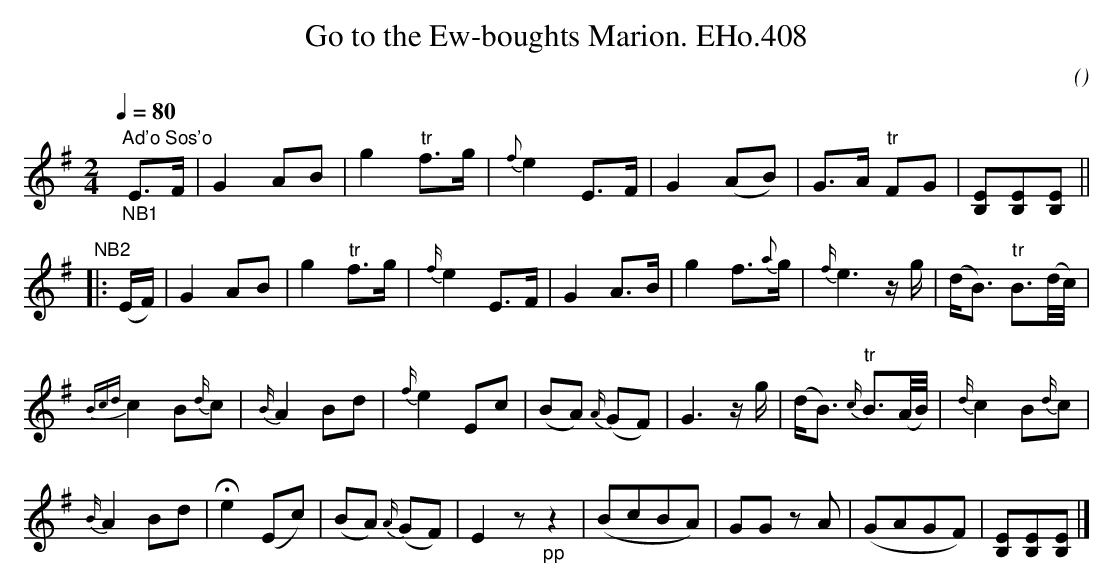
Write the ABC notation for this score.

X:1
T:Go to the Ew-boughts Marion. EHo.408
M:2/4
L:1/8
Q:1/4=80
C:
O:
K:G
y"_NB1""Ad'o Sos'o"E>F | G2AB | g2"tr"f>g | {f}e2E>F | G2(AB) | G>A "tr"FG | [B,E][B,E][B,E] ||
"NB2"|: (E/F/) | G2AB | g2"tr"f>g |\
{f/}e2E>F | G2A>B | g2f>{a}g | {f/}e3z/g/ |(d<B) "tr"B3/(d//c//) |
{Bcd}c2 B{d/}c | {B/}A2 Bd | {f/}e2 Ec |\
(BA) {A/}(GF) | G3z/g/ | (d<B) {c/}"tr"B3/(A//B//) | {d/}c2 B{d/}c |
{B/}A2 Bd | !fermata!e2 (Ec) | (BA) {A/}(GF) | E2z"_pp"z2 |\
(BcBA) | GG zA | (GAGF) | [B,E][B,E][B,E] |]
